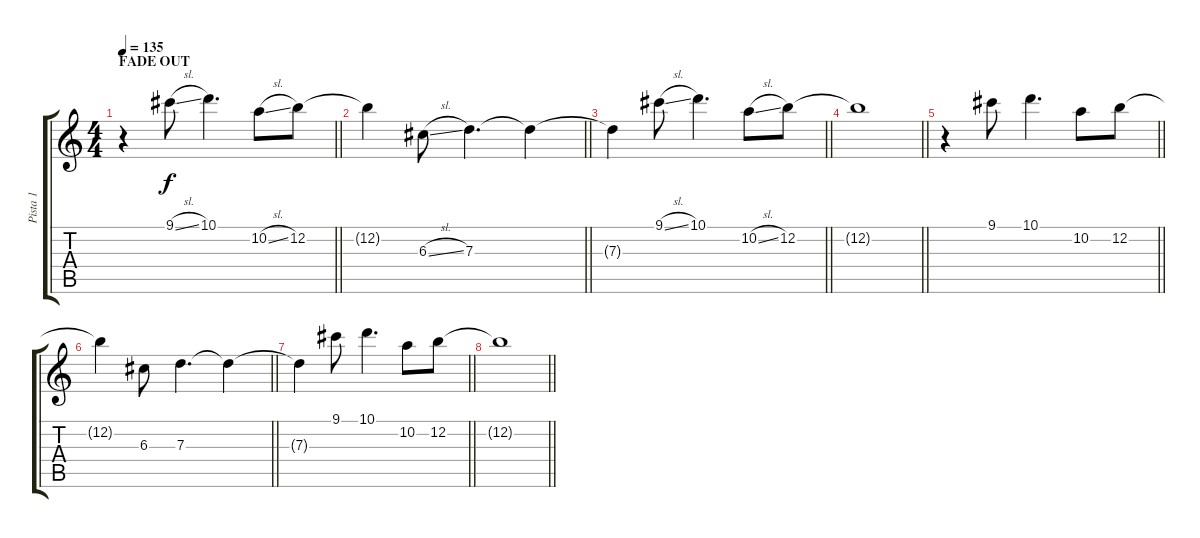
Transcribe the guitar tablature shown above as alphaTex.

\track ("Pista 1" "Pista 1") {instrument distortionguitar}
\staff {score tabs}
\tuning (E4 B3 G3 D3 A2 E2) {hide}
\ts (4 4)
\section ("" "FADE OUT")
\tempo 135
\clef g2
\barLineRight lightlight
\ks c
r.4{dy f} 9.1{sl}.8 10.1.4{d} 10.2{sl}.8 12.2.8 |
\barLineRight lightlight
12.2{t}.4 6.3{sl}.8 7.3.4{d} 7.3{t}.4 |
\barLineRight lightlight
7.3{t}.4 9.1{sl}.8 10.1.4{d} 10.2{sl}.8 12.2.8 |
\barLineRight lightlight
12.2{t}.1 |
\barLineRight lightlight
r.4 9.1.8 10.1.4{d} 10.2.8 12.2.8 |
\barLineRight lightlight
12.2{t}.4 6.3.8 7.3.4{d} 7.3{t}.4 |
\barLineRight lightlight
7.3{t}.4 9.1.8 10.1.4{d} 10.2.8 12.2.8 |
\barLineRight lightlight
12.2{t}.1
